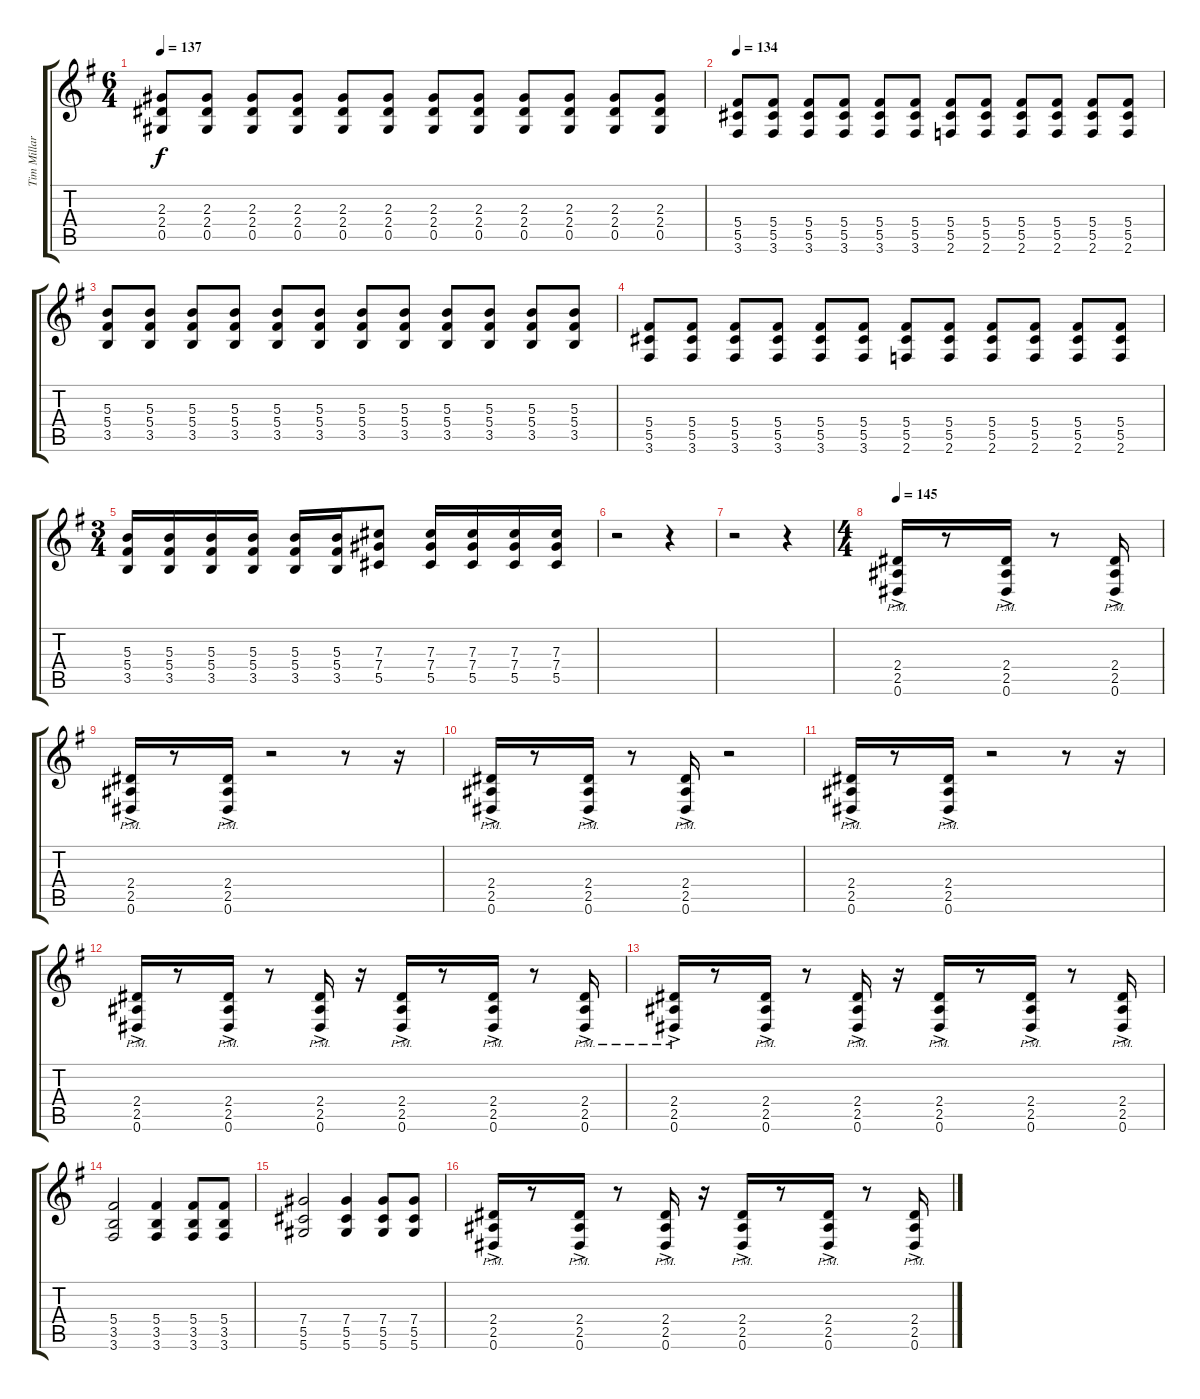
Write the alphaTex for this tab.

\track ("Tim Millar" "Tim Millar") {instrument distortionguitar}
\staff {score tabs}
\tuning (Eb4 Bb3 Gb3 Db3 Ab2 Eb2) {hide}
\ts (6 4)
\tempo 137
\clef g2
\ks g
(2.3 2.4 0.5).8{dy f} (2.3 2.4 0.5).8 (2.3 2.4 0.5).8 (2.3 2.4 0.5).8 (2.3 2.4 0.5).8 (2.3 2.4 0.5).8 (2.3 2.4 0.5).8 (2.3 2.4 0.5).8 (2.3 2.4 0.5).8 (2.3 2.4 0.5).8 (2.3 2.4 0.5).8 (2.3 2.4 0.5).8 |
\tempo 134
(5.4 5.5 3.6).8 (5.4 5.5 3.6).8 (5.4 5.5 3.6).8 (5.4 5.5 3.6).8 (5.4 5.5 3.6).8 (5.4 5.5 3.6).8 (5.4 5.5 2.6).8 (5.4 5.5 2.6).8 (5.4 5.5 2.6).8 (5.4 5.5 2.6).8 (5.4 5.5 2.6).8 (5.4 5.5 2.6).8 |
(5.3 5.4 3.5).8 (5.3 5.4 3.5).8 (5.3 5.4 3.5).8 (5.3 5.4 3.5).8 (5.3 5.4 3.5).8 (5.3 5.4 3.5).8 (5.3 5.4 3.5).8 (5.3 5.4 3.5).8 (5.3 5.4 3.5).8 (5.3 5.4 3.5).8 (5.3 5.4 3.5).8 (5.3 5.4 3.5).8 |
(5.4 5.5 3.6).8 (5.4 5.5 3.6).8 (5.4 5.5 3.6).8 (5.4 5.5 3.6).8 (5.4 5.5 3.6).8 (5.4 5.5 3.6).8 (5.4 5.5 2.6).8 (5.4 5.5 2.6).8 (5.4 5.5 2.6).8 (5.4 5.5 2.6).8 (5.4 5.5 2.6).8 (5.4 5.5 2.6).8 |
\ts (3 4)
(5.3 5.4 3.5).16 (5.3 5.4 3.5).16 (5.3 5.4 3.5).16 (5.3 5.4 3.5).16 (5.3 5.4 3.5).16 (5.3 5.4 3.5).16 (7.3 7.4 5.5).8 (7.3 7.4 5.5).16 (7.3 7.4 5.5).16 (7.3 7.4 5.5).16 (7.3 7.4 5.5).16 |
r.2 r.4 |
r.2 r.4 |
\ts (4 4)
\tempo 145
(2.4{pm} 2.5{ac pm} 0.6{ac pm}).16 r.8 (2.4{pm} 2.5{ac pm} 0.6{ac pm}).16 r.8 (2.4{pm} 2.5{ac pm} 0.6{ac pm}).16 |
(2.4{pm} 2.5{ac pm} 0.6{ac pm}).16 r.8 (2.4{pm} 2.5{ac pm} 0.6{ac pm}).16 r.2 r.8 r.16 |
(2.4{pm} 2.5{ac pm} 0.6{ac pm}).16 r.8 (2.4{pm} 2.5{ac pm} 0.6{ac pm}).16 r.8 (2.4{pm} 2.5{ac pm} 0.6{ac pm}).16 r.2 |
(2.4{pm} 2.5{ac pm} 0.6{ac pm}).16 r.8 (2.4{pm} 2.5{ac pm} 0.6{ac pm}).16 r.2 r.8 r.16 |
(2.4{pm} 2.5{ac pm} 0.6{ac pm}).16 r.8 (2.4{pm} 2.5{ac pm} 0.6{ac pm}).16 r.8 (2.4{pm} 2.5{ac pm} 0.6{ac pm}).16 r.16 (2.4{pm} 2.5{ac pm} 0.6{ac pm}).16 r.8 (2.4{pm} 2.5{ac pm} 0.6{ac pm}).16 r.8 (2.4{pm} 2.5{ac pm} 0.6{ac pm}).16 |
(2.4{pm} 2.5{ac pm} 0.6{ac pm}).16 r.8 (2.4{pm} 2.5{ac pm} 0.6{ac pm}).16 r.8 (2.4{pm} 2.5{ac pm} 0.6{ac pm}).16 r.16 (2.4{pm} 2.5{ac pm} 0.6{ac pm}).16 r.8 (2.4{pm} 2.5{ac pm} 0.6{ac pm}).16 r.8 (2.4{pm} 2.5{ac pm} 0.6{ac pm}).16 |
(5.4 3.5 3.6).2 (5.4 3.5 3.6).4 (5.4 3.5 3.6).8 (5.4 3.5 3.6).8 |
(7.4 5.5 5.6).2 (7.4 5.5 5.6).4 (7.4 5.5 5.6).8 (7.4 5.5 5.6).8 |
(2.4{pm} 2.5{ac pm} 0.6{ac pm}).16 r.8 (2.4{pm} 2.5{ac pm} 0.6{ac pm}).16 r.8 (2.4{pm} 2.5{ac pm} 0.6{ac pm}).16 r.16 (2.4{pm} 2.5{ac pm} 0.6{ac pm}).16 r.8 (2.4{pm} 2.5{ac pm} 0.6{ac pm}).16 r.8 (2.4{pm} 2.5{ac pm} 0.6{ac pm}).16
